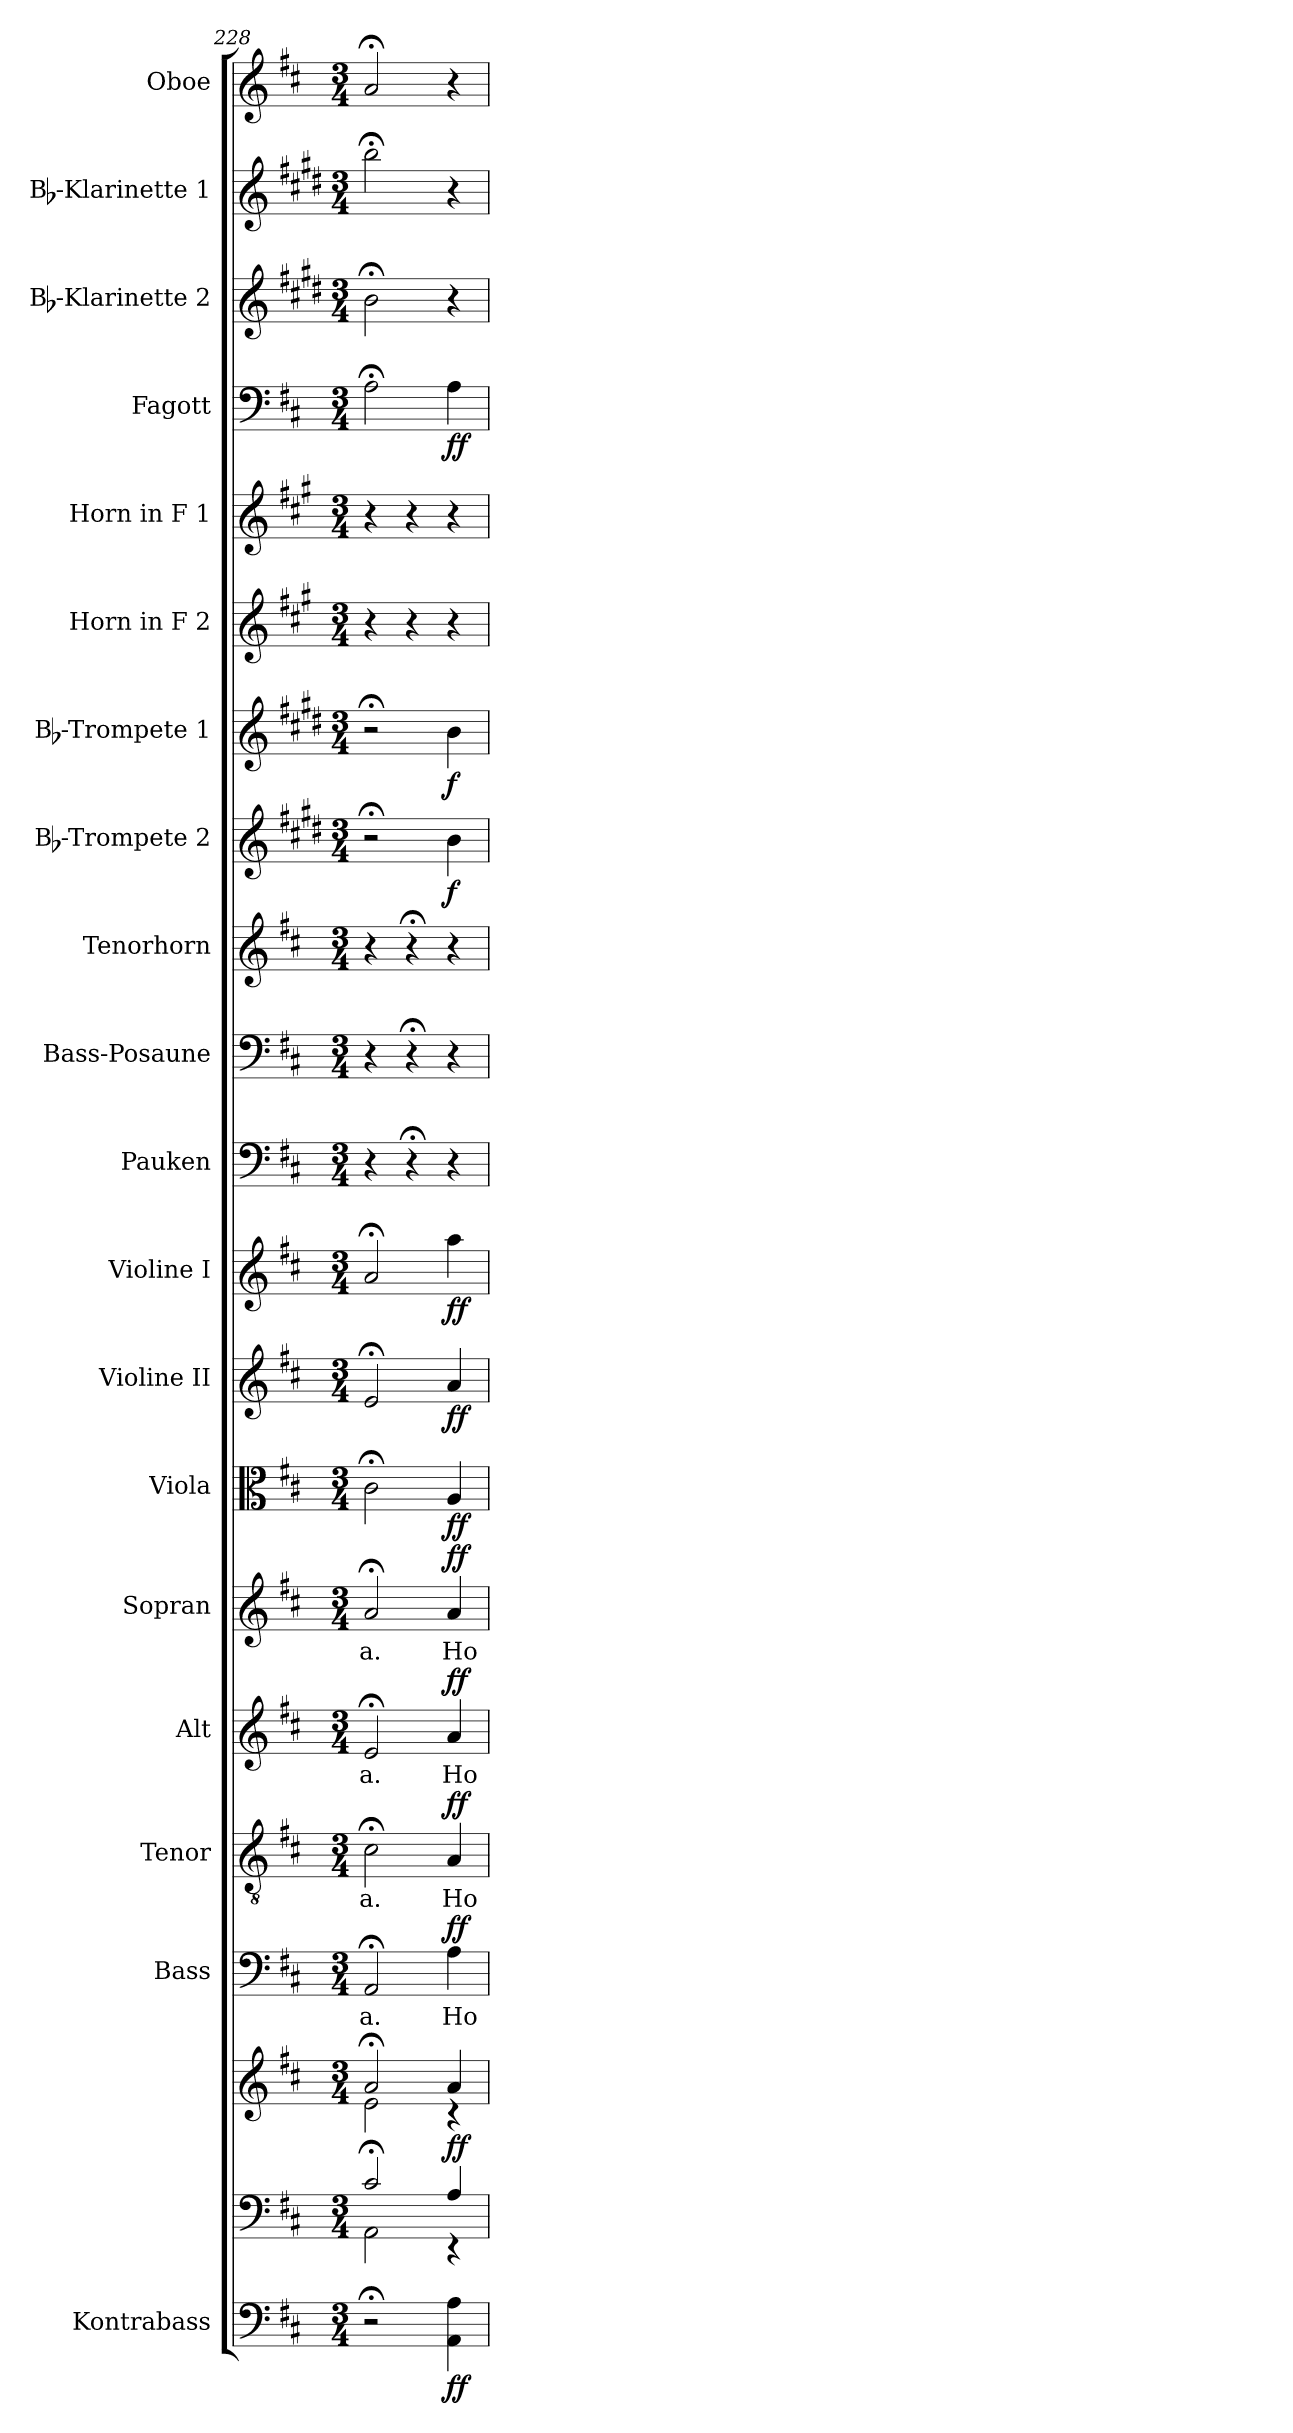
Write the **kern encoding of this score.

**kern	**dynam	**kern	**kern	**dynam	**kern	**text	**dynam	**kern	**text	**dynam	**kern	**text	**dynam	**kern	**text	**dynam	**kern	**dynam	**kern	**dynam	**kern	**dynam	**kern	**kern	**kern	**kern	**dynam	**kern	**dynam	**kern	**kern	**kern	**dynam	**kern	**kern	**kern
*part20	*part20	*part19	*part19	*part19	*part18	*part18	*part18	*part17	*part17	*part17	*part16	*part16	*part16	*part15	*part15	*part15	*part14	*part14	*part13	*part13	*part12	*part12	*part11	*part10	*part9	*part8	*part8	*part7	*part7	*part6	*part5	*part4	*part4	*part3	*part2	*part1
*staff21	*staff21	*staff20	*staff19	*staff19/20	*staff18	*staff18	*staff18	*staff17	*staff17	*staff17	*staff16	*staff16	*staff16	*staff15	*staff15	*staff15	*staff14	*staff14	*staff13	*staff13	*staff12	*staff12	*staff11	*staff10	*staff9	*staff8	*staff8	*staff7	*staff7	*staff6	*staff5	*staff4	*staff4	*staff3	*staff2	*staff1
*I"Kontrabass	*	*	*	*	*I"Bass	*	*	*I"Tenor	*	*	*I"Alt	*	*	*I"Sopran	*	*	*I"Viola	*	*I"Violine II	*	*I"Violine I	*	*I"Pauken	*I"Bass-Posaune	*I"Tenorhorn	*I"Bb-Trompete 2	*	*I"Bb-Trompete 1	*	*I"Horn in F 2	*I"Horn in F 1	*I"Fagott	*	*I"Bb-Klarinette 2	*I"Bb-Klarinette 1	*I"Oboe
*I'Kb.	*	*	*	*	*I'B.	*	*	*I'T.	*	*	*I'A.	*	*	*I'S.	*	*	*I'Vla.	*	*I'Vl. II	*	*I'Vl. I	*	*I'Pk.	*I'B. Pos.	*I'T. Hrn.	*I'Bb Trp. 2	*	*I'Bb Trp. 1	*	*	*	*I'Fg.	*	*I'Bb Kl. 2	*I'Bb Kl. 1	*I'Ob.
!!LO:PB:g=z
*clefF4	*	*clefF4	*clefG2	*	*clefF4	*	*	*clefGv2	*	*	*clefG2	*	*	*clefG2	*	*	*clefC3	*	*clefG2	*	*clefG2	*	*clefF4	*clefF4	*clefG2	*clefG2	*	*clefG2	*	*clefG2	*clefG2	*clefF4	*	*clefG2	*clefG2	*clefG2
*ITrd7c12	*	*	*	*	*	*	*	*	*	*	*	*	*	*	*	*	*	*	*	*	*	*	*	*	*ITrd8c14	*ITrd1c2	*	*ITrd1c2	*	*ITrd4c7	*ITrd4c7	*	*	*ITrd1c2	*ITrd1c2	*
*k[f#c#]	*	*k[f#c#]	*k[f#c#]	*	*k[f#c#]	*	*	*k[f#c#]	*	*	*k[f#c#]	*	*	*k[f#c#]	*	*	*k[f#c#]	*	*k[f#c#]	*	*k[f#c#]	*	*k[f#c#]	*k[f#c#]	*k[f#c#]	*k[f#c#]	*	*k[f#c#]	*	*k[f#c#]	*k[f#c#]	*k[f#c#]	*	*k[f#c#]	*k[f#c#]	*k[f#c#]
*D:	*	*D:	*D:	*	*D:	*	*	*D:	*	*	*D:	*	*	*D:	*	*	*D:	*	*D:	*	*D:	*	*D:	*D:	*D:	*D:	*	*D:	*	*D:	*D:	*D:	*	*D:	*D:	*D:
*M3/4	*	*M3/4	*M3/4	*	*M3/4	*	*	*M3/4	*	*	*M3/4	*	*	*M3/4	*	*	*M3/4	*	*M3/4	*	*M3/4	*	*M3/4	*M3/4	*M3/4	*M3/4	*	*M3/4	*	*M3/4	*M3/4	*M3/4	*	*M3/4	*M3/4	*M3/4
=228	=228	=228	=228	=228	=228	=228	=228	=228	=228	=228	=228	=228	=228	=228	=228	=228	=228	=228	=228	=228	=228	=228	=228	=228	=228	=228	=228	=228	=228	=228	=228	=228	=228	=228	=228	=228
*	*	*^	*^	*	*	*	*	*	*	*	*	*	*	*	*	*	*	*	*	*	*	*	*	*	*	*	*	*	*	*	*	*	*	*	*	*
!	!	!	!	!	!	!	!	!LO:LY:b	!	!	!LO:LY:b	!	!	!LO:LY:b	!	!	!LO:LY:b	!	!	!	!	!	!	!	!	!	!	!	!	!	!	!	!	!	!	!	!	!
2r;<	.	2c#;/	2AA\	2a;</	2e\	.	2AA;</	-a.	.	2c#;<\	-a.	.	2e;</	-a.	.	2a;</	-a.	.	2c#;<\	.	2e;</	.	2a;</	.	4r	4r	4r	2r;<	.	2r;<	.	4r	4r	2A;<\	.	2a;<\	2aa;<\	2a;</
.	.	.	.	.	.	.	.	.	.	.	.	.	.	.	.	.	.	.	.	.	.	.	.	.	4r;<	4r;<	4r;<	.	.	.	.	4r	4r	.	.	.	.	.
!	!LO:DY:b	!	!	!	!	!LO:DY:b	!	!LO:LY:b	!LO:DY:a	!	!LO:LY:b	!LO:DY:a	!	!LO:LY:b	!LO:DY:a	!	!LO:LY:b	!LO:DY:a	!	!LO:DY:b	!	!LO:DY:b	!	!LO:DY:b	!	!	!	!	!LO:DY:b	!	!LO:DY:b	!	!	!	!LO:DY:b	!	!	!
4AAA\ 4AA\	ff	4A/	4rEE	4a/	4rc	ff	4A\	Ho-	ff	4A/	Ho-	ff	4a/	Ho-	ff	4a/	Ho-	ff	4A/	ff	4a/	ff	4aa\	ff	4r	4r	4r	4a\	f	4a\	f	4r	4r	4A\	ff	4r	4r	4r
*	*	*v	*v	*	*	*	*	*	*	*	*	*	*	*	*	*	*	*	*	*	*	*	*	*	*	*	*	*	*	*	*	*	*	*	*	*	*	*
*	*	*	*v	*v	*	*	*	*	*	*	*	*	*	*	*	*	*	*	*	*	*	*	*	*	*	*	*	*	*	*	*	*	*	*	*	*	*
=	=	=	=	=	=	=	=	=	=	=	=	=	=	=	=	=	=	=	=	=	=	=	=	=	=	=	=	=	=	=	=	=	=	=	=	=
*-	*-	*-	*-	*-	*-	*-	*-	*-	*-	*-	*-	*-	*-	*-	*-	*-	*-	*-	*-	*-	*-	*-	*-	*-	*-	*-	*-	*-	*-	*-	*-	*-	*-	*-	*-	*-
